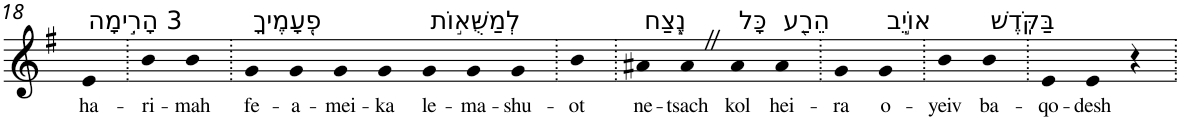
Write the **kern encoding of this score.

**kern	**text
*part1	*part1
*staff1	*staff1
*I"Piano	*
*I'Pno	*
!!LO:PB:g=z
*clefG2	*
*k[f#]	*
*G:	*
=18	=18
!LO:TX:a:t=3 הָרִ֣ימָה	!
!	!LO:LY:b
4e	ha-
=19.	=19.
!	!LO:LY:b
4b	-ri-
!	!LO:LY:b
4b	-mah
=20.	=20.
!LO:TX:a:t=פְ֭עָמֶיךָ	!
!	!LO:LY:b
4g	fe-
!	!LO:LY:b
4g	-a-
!	!LO:LY:b
4g	-mei-
!	!LO:LY:b
4g	-ka
!LO:TX:a:t=לְמַשֻּׁא֣וֹת	!
!	!LO:LY:b
4g	le-
!	!LO:LY:b
4g	-ma-
!	!LO:LY:b
4g	-shu-
=21.	=21.
!	!LO:LY:b
4b	-ot
=22.	=22.
!LO:TX:a:t=נֶ֑צַח	!
!	!LO:LY:b
4a#X	ne-
!	!LO:LY:b
4a#Z	-tsach
!LO:TX:a:t=כָּל	!
!	!LO:LY:b
4a#	kol
!LO:TX:a:t=הֵרַ֖ע	!
!	!LO:LY:b
4a#	hei-
=23.	=23.
!	!LO:LY:b
4g	-ra
!LO:TX:a:t=אוֹיֵ֣ב	!
!	!LO:LY:b
4g	o-
=24.	=24.
!	!LO:LY:b
4b	-yeiv
!LO:TX:a:t=בַּקֹּֽדֶשׁ	!
!	!LO:LY:b
4b	ba-
=25.	=25.
!	!LO:LY:b
4e	-qo-
!	!LO:LY:b
4e	-desh
4r	.
=.	=.
*-	*-
